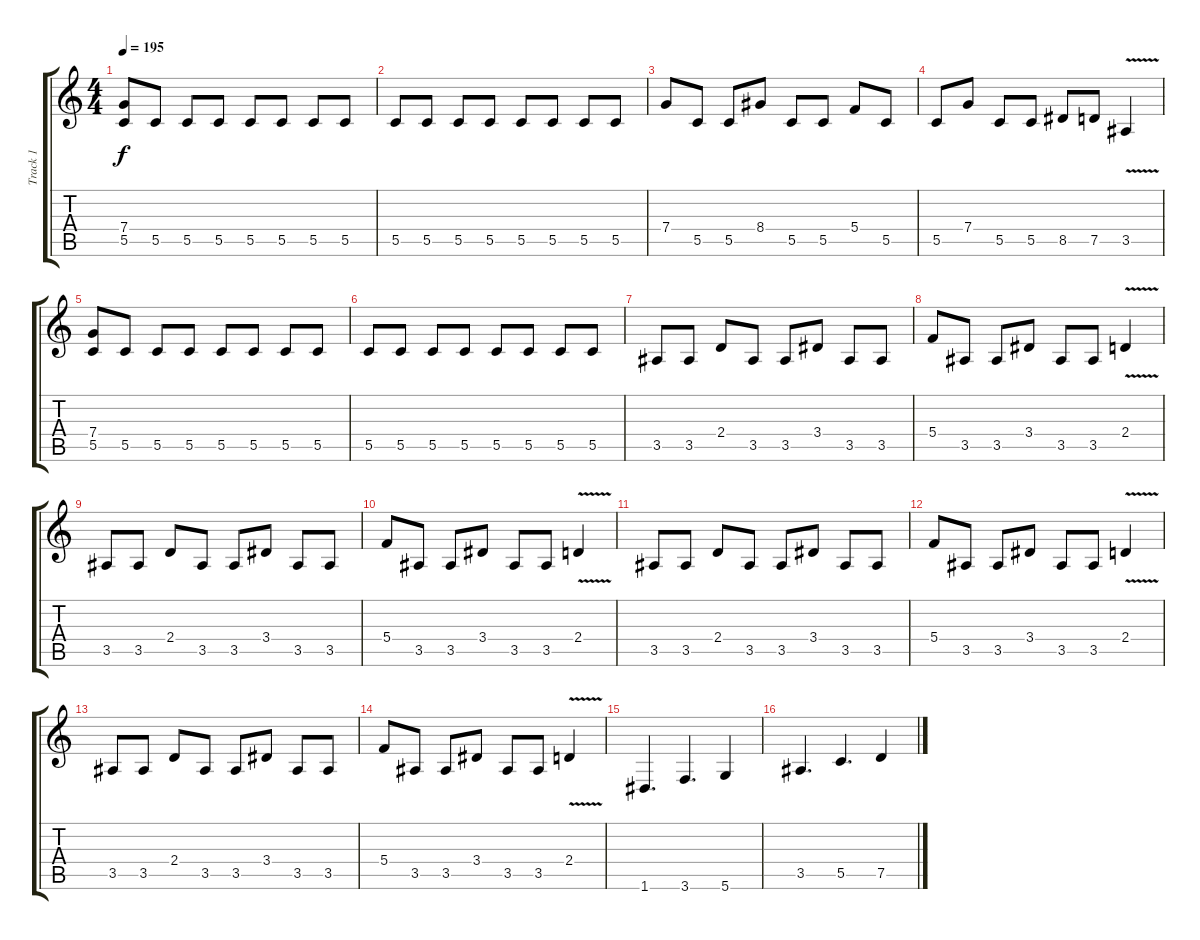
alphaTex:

\track ("Track 1" "Track 1") {instrument distortionguitar}
\staff {score tabs}
\tuning (D4 A3 F3 C3 G2 D2) {hide}
\ts (4 4)
\tempo 195
\clef g2
\ks c
(7.4 5.5).8{dy f} 5.5.8 5.5.8 5.5.8 5.5.8 5.5.8 5.5.8 5.5.8 |
5.5.8 5.5.8 5.5.8 5.5.8 5.5.8 5.5.8 5.5.8 5.5.8 |
7.4.8 5.5.8 5.5.8 8.4.8 5.5.8 5.5.8 5.4.8 5.5.8 |
5.5.8 7.4.8 5.5.8 5.5.8 8.5.8 7.5.8 3.5{v}.4 |
(7.4 5.5).8 5.5.8 5.5.8 5.5.8 5.5.8 5.5.8 5.5.8 5.5.8 |
5.5.8 5.5.8 5.5.8 5.5.8 5.5.8 5.5.8 5.5.8 5.5.8 |
3.5.8 3.5.8 2.4.8 3.5.8 3.5.8 3.4.8 3.5.8 3.5.8 |
5.4.8 3.5.8 3.5.8 3.4.8 3.5.8 3.5.8 2.4{v}.4 |
3.5.8 3.5.8 2.4.8 3.5.8 3.5.8 3.4.8 3.5.8 3.5.8 |
5.4.8 3.5.8 3.5.8 3.4.8 3.5.8 3.5.8 2.4{v}.4 |
3.5.8 3.5.8 2.4.8 3.5.8 3.5.8 3.4.8 3.5.8 3.5.8 |
5.4.8 3.5.8 3.5.8 3.4.8 3.5.8 3.5.8 2.4{v}.4 |
3.5.8 3.5.8 2.4.8 3.5.8 3.5.8 3.4.8 3.5.8 3.5.8 |
5.4.8 3.5.8 3.5.8 3.4.8 3.5.8 3.5.8 2.4{v}.4 |
1.6.4{d} 3.6.4{d} 5.6.4 |
3.5.4{d} 5.5.4{d} 7.5.4
